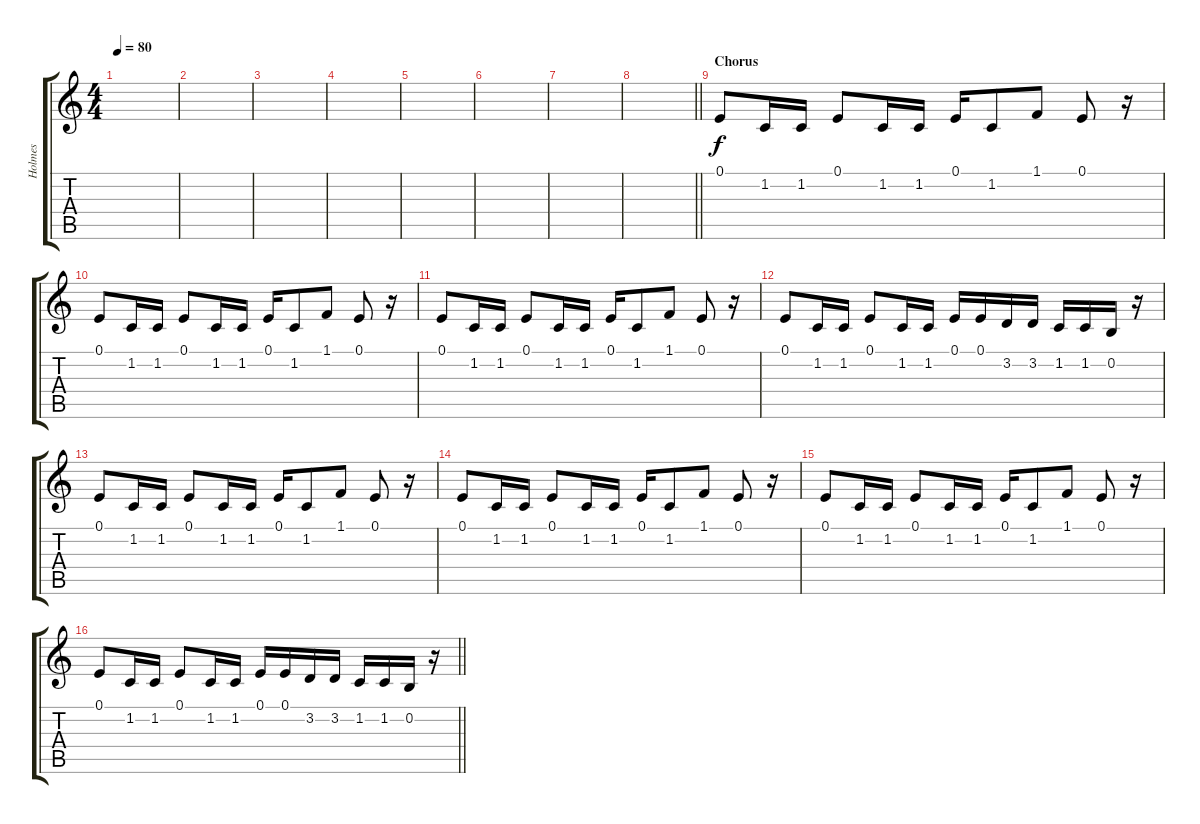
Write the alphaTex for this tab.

\track ("Holmes" "Holmes") {instrument electricpiano1}
\staff {score tabs}
\tuning (E4 B3 G3 D3 A2 E2) {hide}
\ts (4 4)
\tempo 80
\clef g2
\ks c
|
|
|
|
|
|
|
\barLineRight lightlight
|
\section ("" "Chorus")
0.1.8 1.2.16 1.2.16 0.1.8 1.2.16 1.2.16 0.1.16 1.2.8 1.1.8 0.1.8 r.16 |
0.1.8 1.2.16 1.2.16 0.1.8 1.2.16 1.2.16 0.1.16 1.2.8 1.1.8 0.1.8 r.16 |
0.1.8 1.2.16 1.2.16 0.1.8 1.2.16 1.2.16 0.1.16 1.2.8 1.1.8 0.1.8 r.16 |
0.1.8 1.2.16 1.2.16 0.1.8 1.2.16 1.2.16 0.1.16 0.1.16 3.2.16 3.2.16 1.2.16 1.2.16 0.2.16 r.16 |
0.1.8 1.2.16 1.2.16 0.1.8 1.2.16 1.2.16 0.1.16 1.2.8 1.1.8 0.1.8 r.16 |
0.1.8 1.2.16 1.2.16 0.1.8 1.2.16 1.2.16 0.1.16 1.2.8 1.1.8 0.1.8 r.16 |
0.1.8 1.2.16 1.2.16 0.1.8 1.2.16 1.2.16 0.1.16 1.2.8 1.1.8 0.1.8 r.16 |
\barLineRight lightlight
0.1.8 1.2.16 1.2.16 0.1.8 1.2.16 1.2.16 0.1.16 0.1.16 3.2.16 3.2.16 1.2.16 1.2.16 0.2.16 r.16
